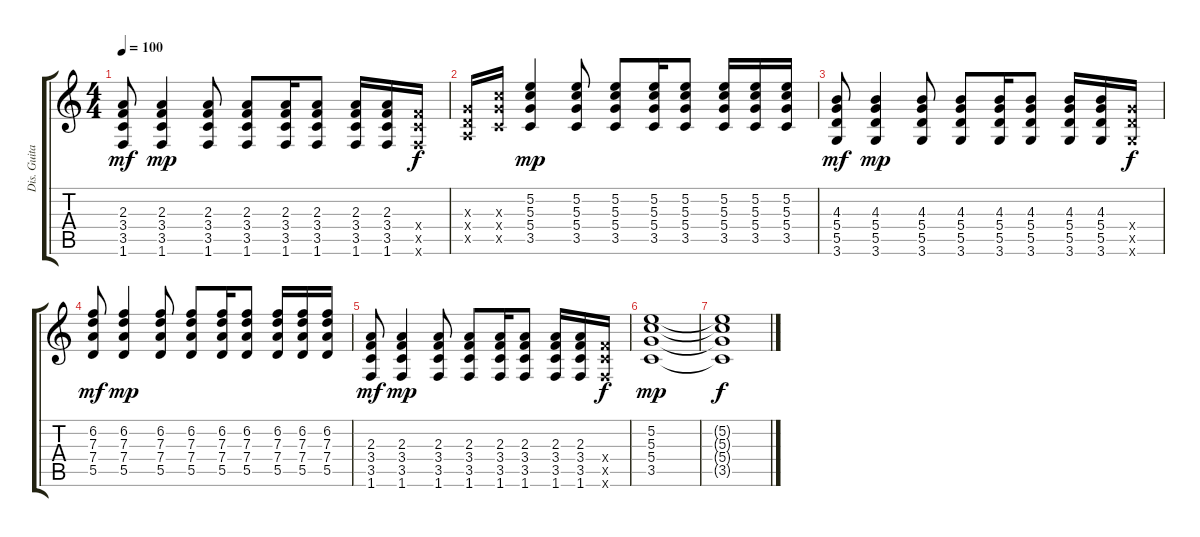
\track ("Dis. Guitar" "Dis. Guita") {instrument overdrivenguitar}
\staff {score tabs}
\tuning (E4 B3 G3 D3 A2 E2) {hide}
\ts (4 4)
\tempo 100
\clef g2
\ks c
(2.3 3.4 3.5 1.6).8{dy mf} (2.3 3.4 3.5 1.6).4{dy mp} (2.3 3.4 3.5 1.6).8 (2.3 3.4 3.5 1.6).8 (2.3 3.4 3.5 1.6).16 (2.3 3.4 3.5 1.6).8 (2.3 3.4 3.5 1.6).16 (2.3 3.4 3.5 1.6).16 (3.4{x} 3.5{x} 1.6{x}).16{dy f} |
(0.3{x} 0.4{x} 0.5{x}).16 (5.3{x} 5.4{x} 3.5{x}).16 (5.2 5.3 5.4 3.5).4{dy mp} (5.2 5.3 5.4 3.5).8 (5.2 5.3 5.4 3.5).8 (5.2 5.3 5.4 3.5).16 (5.2 5.3 5.4 3.5).8 (5.2 5.3 5.4 3.5).16 (5.2 5.3 5.4 3.5).16 (5.2 5.3 5.4 3.5).16 |
(4.3 5.4 5.5 3.6).8{dy mf} (4.3 5.4 5.5 3.6).4{dy mp} (4.3 5.4 5.5 3.6).8 (4.3 5.4 5.5 3.6).8 (4.3 5.4 5.5 3.6).16 (4.3 5.4 5.5 3.6).8 (4.3 5.4 5.5 3.6).16 (4.3 5.4 5.5 3.6).16 (5.4{x} 5.5{x} 3.6{x}).16{dy f} |
(6.2 7.3 7.4 5.5).8{dy mf} (6.2 7.3 7.4 5.5).4{dy mp} (6.2 7.3 7.4 5.5).8 (6.2 7.3 7.4 5.5).8 (6.2 7.3 7.4 5.5).16 (6.2 7.3 7.4 5.5).8 (6.2 7.3 7.4 5.5).16 (6.2 7.3 7.4 5.5).16 (6.2 7.3 7.4 5.5).16 |
(2.3 3.4 3.5 1.6).8{dy mf} (2.3 3.4 3.5 1.6).4{dy mp} (2.3 3.4 3.5 1.6).8 (2.3 3.4 3.5 1.6).8 (2.3 3.4 3.5 1.6).16 (2.3 3.4 3.5 1.6).8 (2.3 3.4 3.5 1.6).16 (2.3 3.4 3.5 1.6).16 (3.4{x} 3.5{x} 1.6{x}).16{dy f} |
(5.2 5.3 5.4 3.5).1{dy mp volume 0} |
(5.2{t} 5.3{t} 5.4{t} 3.5{t}).1{dy f}
